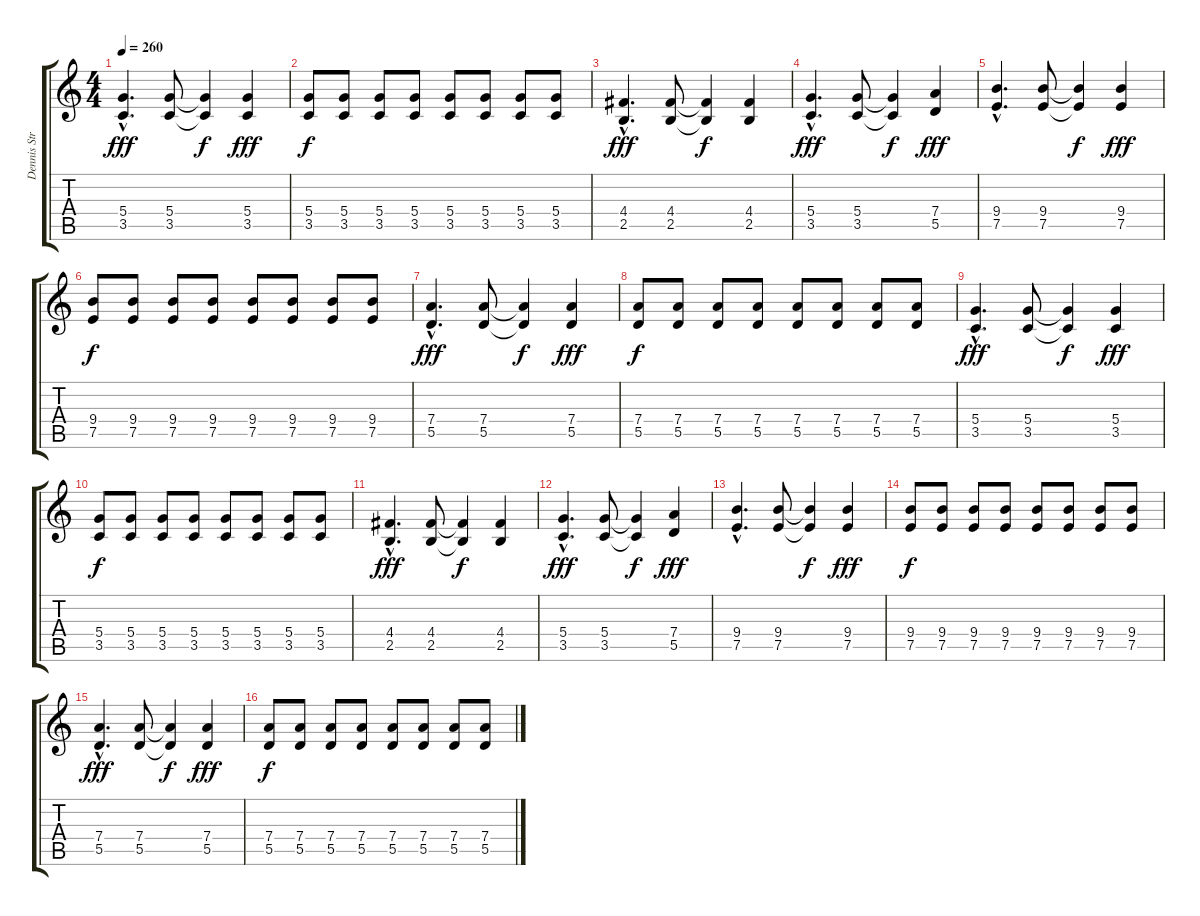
\track ("Dennis Stratton" "Dennis Str") {instrument distortionguitar}
\staff {score tabs}
\tuning (E4 B3 G3 D3 A2 E2) {hide}
\ts (4 4)
\tempo 260
\clef g2
\ks c
(5.4{hac} 3.5{hac}).4{d dy fff} (5.4 3.5).8 (5.4{t} 3.5{t}).4{dy f} (5.4 3.5).4{dy fff} |
(5.4 3.5).8{dy f} (5.4 3.5).8 (5.4 3.5).8 (5.4 3.5).8 (5.4 3.5).8 (5.4 3.5).8 (5.4 3.5).8 (5.4 3.5).8 |
(4.4{hac} 2.5{hac}).4{d dy fff} (4.4 2.5).8 (4.4{t} 2.5{t}).4{dy f} (4.4 2.5).4 |
(5.4{hac} 3.5{hac}).4{d dy fff} (5.4 3.5).8 (5.4{t} 3.5{t}).4{dy f} (7.4 5.5).4{dy fff} |
(9.4{hac} 7.5{hac}).4{d} (9.4 7.5).8 (9.4{t} 7.5{t}).4{dy f} (9.4 7.5).4{dy fff} |
(9.4 7.5).8{dy f} (9.4 7.5).8 (9.4 7.5).8 (9.4 7.5).8 (9.4 7.5).8 (9.4 7.5).8 (9.4 7.5).8 (9.4 7.5).8 |
(7.4{hac} 5.5{hac}).4{d dy fff} (7.4 5.5).8 (7.4{t} 5.5{t}).4{dy f} (7.4 5.5).4{dy fff} |
(7.4 5.5).8{dy f} (7.4 5.5).8 (7.4 5.5).8 (7.4 5.5).8 (7.4 5.5).8 (7.4 5.5).8 (7.4 5.5).8 (7.4 5.5).8 |
(5.4{hac} 3.5{hac}).4{d dy fff} (5.4 3.5).8 (5.4{t} 3.5{t}).4{dy f} (5.4 3.5).4{dy fff} |
(5.4 3.5).8{dy f} (5.4 3.5).8 (5.4 3.5).8 (5.4 3.5).8 (5.4 3.5).8 (5.4 3.5).8 (5.4 3.5).8 (5.4 3.5).8 |
(4.4{hac} 2.5{hac}).4{d dy fff} (4.4 2.5).8 (4.4{t} 2.5{t}).4{dy f} (4.4 2.5).4 |
(5.4{hac} 3.5{hac}).4{d dy fff} (5.4 3.5).8 (5.4{t} 3.5{t}).4{dy f} (7.4 5.5).4{dy fff} |
(9.4{hac} 7.5{hac}).4{d} (9.4 7.5).8 (9.4{t} 7.5{t}).4{dy f} (9.4 7.5).4{dy fff} |
(9.4 7.5).8{dy f} (9.4 7.5).8 (9.4 7.5).8 (9.4 7.5).8 (9.4 7.5).8 (9.4 7.5).8 (9.4 7.5).8 (9.4 7.5).8 |
(7.4{hac} 5.5{hac}).4{d dy fff} (7.4 5.5).8 (7.4{t} 5.5{t}).4{dy f} (7.4 5.5).4{dy fff} |
(7.4 5.5).8{dy f} (7.4 5.5).8 (7.4 5.5).8 (7.4 5.5).8 (7.4 5.5).8 (7.4 5.5).8 (7.4 5.5).8 (7.4 5.5).8
